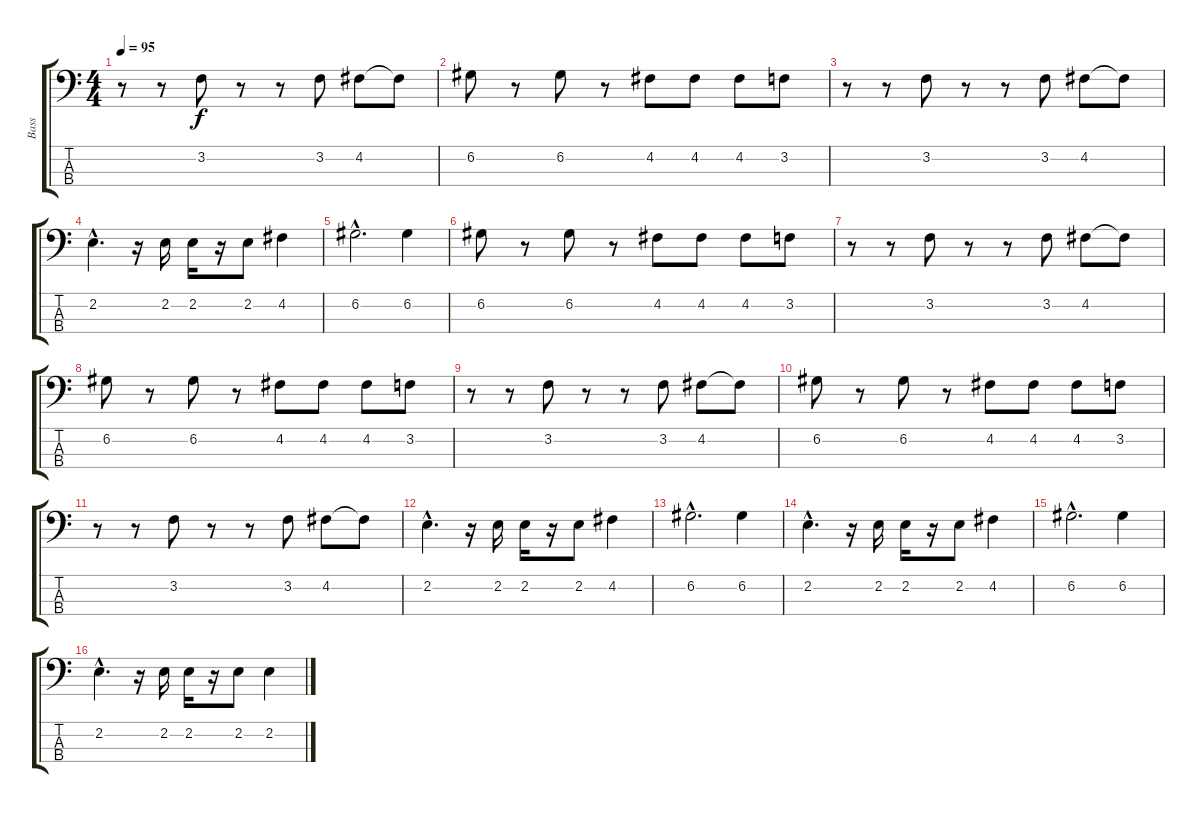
\track ("Bass" "Bass") {instrument electricbassfinger}
\staff {score tabs}
\tuning (G2 D2 A1 E1) {hide}
\ts (4 4)
\tempo 95
\clef f4
\ks c
r.8{dy f} r.8 3.2.8 r.8 r.8 3.2.8 4.2.8 4.2{t}.8 |
6.2.8 r.8 6.2.8 r.8 4.2.8 4.2.8 4.2.8 3.2.8 |
r.8 r.8 3.2.8 r.8 r.8 3.2.8 4.2.8 4.2{t}.8 |
2.2{hac}.4{d} r.16 2.2.16 2.2.16 r.16 2.2.8 4.2.4 |
6.2{hac}.2{d} 6.2.4 |
6.2.8 r.8 6.2.8 r.8 4.2.8 4.2.8 4.2.8 3.2.8 |
r.8 r.8 3.2.8 r.8 r.8 3.2.8 4.2.8 4.2{t}.8 |
6.2.8 r.8 6.2.8 r.8 4.2.8 4.2.8 4.2.8 3.2.8 |
r.8 r.8 3.2.8 r.8 r.8 3.2.8 4.2.8 4.2{t}.8 |
6.2.8 r.8 6.2.8 r.8 4.2.8 4.2.8 4.2.8 3.2.8 |
r.8 r.8 3.2.8 r.8 r.8 3.2.8 4.2.8 4.2{t}.8 |
2.2{hac}.4{d} r.16 2.2.16 2.2.16 r.16 2.2.8 4.2.4 |
6.2{hac}.2{d} 6.2.4 |
2.2{hac}.4{d} r.16 2.2.16 2.2.16 r.16 2.2.8 4.2.4 |
6.2{hac}.2{d} 6.2.4 |
2.2{hac}.4{d} r.16 2.2.16 2.2.16 r.16 2.2.8 2.2.4
